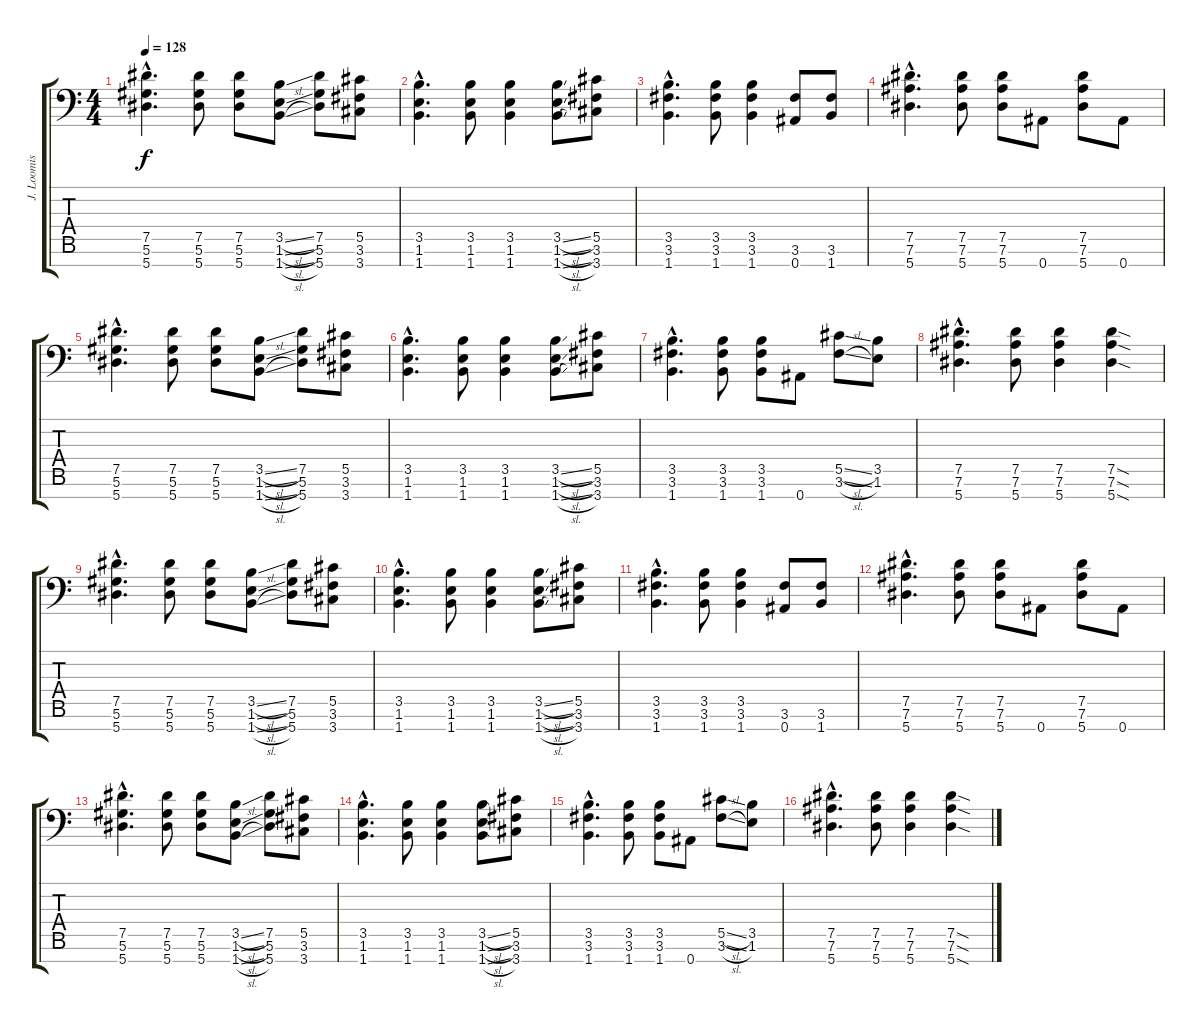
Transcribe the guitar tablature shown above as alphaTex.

\track ("J. Loomis (Rythme)" "J. Loomis ") {instrument distortionguitar}
\staff {score tabs}
\tuning (Eb4 Bb3 Gb3 Db3 Ab2 Eb2 Bb1) {hide}
\ts (4 4)
\section ("" "")
\tempo 128
\clef f4
\ks c
(7.5{hac} 5.6{hac} 5.7{hac}).4{d dy f volume 14} (7.5 5.6 5.7).8 (7.5 5.6 5.7).8 (3.5{sl} 1.6{sl} 1.7{sl}).8 (7.5 5.6 5.7).8 (5.5 3.6 3.7).8 |
(3.5{hac} 1.6{hac} 1.7{hac}).4{d} (3.5 1.6 1.7).8 (3.5 1.6 1.7).4 (3.5{sl} 1.6{sl} 1.7{sl}).8 (5.5 3.6 3.7).8 |
(3.5{hac} 3.6{hac} 1.7{hac}).4{d} (3.5 3.6 1.7).8 (3.5 3.6 1.7).4 (3.6 0.7).8 (3.6 1.7).8 |
(7.5{hac} 7.6{hac} 5.7{hac}).4{d} (7.5 7.6 5.7).8 (7.5 7.6 5.7).8 0.7.8 (7.5 7.6 5.7).8 0.7.8 |
(7.5{hac} 5.6{hac} 5.7{hac}).4{d} (7.5 5.6 5.7).8 (7.5 5.6 5.7).8 (3.5{sl} 1.6{sl} 1.7{sl}).8 (7.5 5.6 5.7).8 (5.5 3.6 3.7).8 |
(3.5{hac} 1.6{hac} 1.7{hac}).4{d} (3.5 1.6 1.7).8 (3.5 1.6 1.7).4 (3.5{sl} 1.6{sl} 1.7{sl}).8 (5.5 3.6 3.7).8 |
(3.5{hac} 3.6{hac} 1.7{hac}).4{d} (3.5 3.6 1.7).8 (3.5 3.6 1.7).8 0.7.8 (5.5{sl} 3.6{sl}).8 (3.5 1.6).8 |
(7.5{hac} 7.6{hac} 5.7{hac}).4{d} (7.5 7.6 5.7).8 (7.5 7.6 5.7).4 (7.5{sod} 7.6{sod} 5.7{sod}).4 |
(7.5{hac} 5.6{hac} 5.7{hac}).4{d} (7.5 5.6 5.7).8 (7.5 5.6 5.7).8 (3.5{sl} 1.6{sl} 1.7{sl}).8 (7.5 5.6 5.7).8 (5.5 3.6 3.7).8 |
(3.5{hac} 1.6{hac} 1.7{hac}).4{d} (3.5 1.6 1.7).8 (3.5 1.6 1.7).4 (3.5{sl} 1.6{sl} 1.7{sl}).8 (5.5 3.6 3.7).8 |
(3.5{hac} 3.6{hac} 1.7{hac}).4{d} (3.5 3.6 1.7).8 (3.5 3.6 1.7).4 (3.6 0.7).8 (3.6 1.7).8 |
(7.5{hac} 7.6{hac} 5.7{hac}).4{d} (7.5 7.6 5.7).8 (7.5 7.6 5.7).8 0.7.8 (7.5 7.6 5.7).8 0.7.8 |
(7.5{hac} 5.6{hac} 5.7{hac}).4{d} (7.5 5.6 5.7).8 (7.5 5.6 5.7).8 (3.5{sl} 1.6{sl} 1.7{sl}).8 (7.5 5.6 5.7).8 (5.5 3.6 3.7).8 |
(3.5{hac} 1.6{hac} 1.7{hac}).4{d} (3.5 1.6 1.7).8 (3.5 1.6 1.7).4 (3.5{sl} 1.6{sl} 1.7{sl}).8 (5.5 3.6 3.7).8 |
(3.5{hac} 3.6{hac} 1.7{hac}).4{d} (3.5 3.6 1.7).8 (3.5 3.6 1.7).8 0.7.8 (5.5{sl} 3.6{sl}).8 (3.5 1.6).8 |
(7.5{hac} 7.6{hac} 5.7{hac}).4{d} (7.5 7.6 5.7).8 (7.5 7.6 5.7).4 (7.5{sod} 7.6{sod} 5.7{sod}).4
